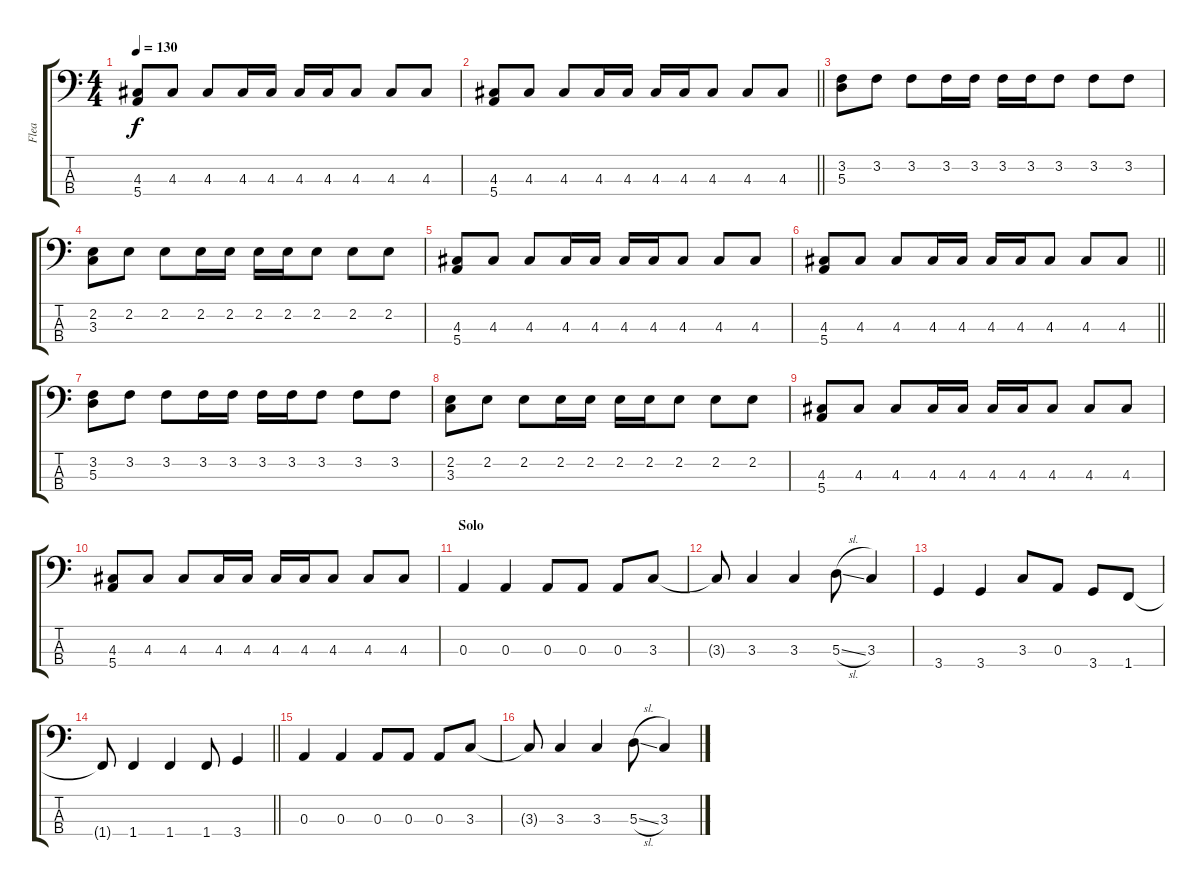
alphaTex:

\track ("Flea" "Flea") {instrument electricbassfinger}
\staff {score tabs}
\tuning (G2 D2 A1 E1) {hide}
\ts (4 4)
\tempo 130
\clef f4
\ks c
(4.3 5.4).8{dy f} 4.3.8 4.3.8 4.3.16 4.3.16 4.3.16 4.3.16 4.3.8 4.3.8 4.3.8 |
\barLineRight lightlight
(4.3 5.4).8 4.3.8 4.3.8 4.3.16 4.3.16 4.3.16 4.3.16 4.3.8 4.3.8 4.3.8 |
(3.2 5.3).8 3.2.8 3.2.8 3.2.16 3.2.16 3.2.16 3.2.16 3.2.8 3.2.8 3.2.8 |
(2.2 3.3).8 2.2.8 2.2.8 2.2.16 2.2.16 2.2.16 2.2.16 2.2.8 2.2.8 2.2.8 |
(4.3 5.4).8 4.3.8 4.3.8 4.3.16 4.3.16 4.3.16 4.3.16 4.3.8 4.3.8 4.3.8 |
\barLineRight lightlight
(4.3 5.4).8 4.3.8 4.3.8 4.3.16 4.3.16 4.3.16 4.3.16 4.3.8 4.3.8 4.3.8 |
(3.2 5.3).8 3.2.8 3.2.8 3.2.16 3.2.16 3.2.16 3.2.16 3.2.8 3.2.8 3.2.8 |
(2.2 3.3).8 2.2.8 2.2.8 2.2.16 2.2.16 2.2.16 2.2.16 2.2.8 2.2.8 2.2.8 |
(4.3 5.4).8 4.3.8 4.3.8 4.3.16 4.3.16 4.3.16 4.3.16 4.3.8 4.3.8 4.3.8 |
(4.3 5.4).8 4.3.8 4.3.8 4.3.16 4.3.16 4.3.16 4.3.16 4.3.8 4.3.8 4.3.8 |
\section ("" "Solo")
0.3.4 0.3.4 0.3.8 0.3.8 0.3.8 3.3.8 |
3.3{t}.8 3.3.4 3.3.4 5.3{sl}.8 3.3.4 |
3.4.4 3.4.4 3.3.8 0.3.8 3.4.8 1.4.8 |
\barLineRight lightlight
1.4{t}.8 1.4.4 1.4.4 1.4.8 3.4.4 |
0.3.4 0.3.4 0.3.8 0.3.8 0.3.8 3.3.8 |
3.3{t}.8 3.3.4 3.3.4 5.3{sl}.8 3.3.4
